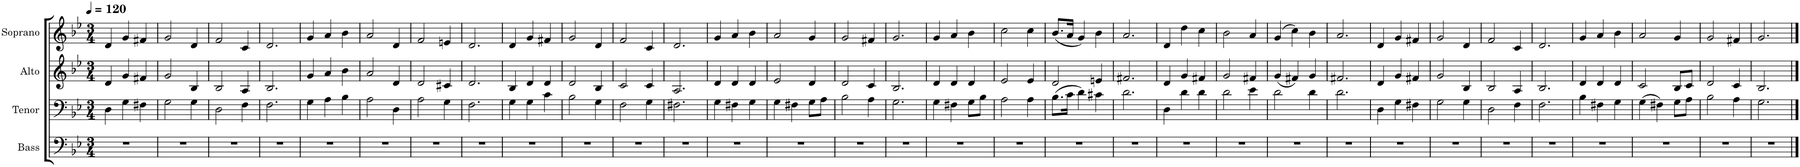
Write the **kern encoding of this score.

**kern	**kern	**kern	**kern
*part4	*part3	*part2	*part1
*staff4	*staff3	*staff2	*staff1
*I"Bass	*I"Tenor	*I"Alto	*I"Soprano
*I'B.	*I'T.	*I'A.	*I'S.
*clefF4	*clefF4	*clefG2	*clefG2
*k[b-e-]	*k[b-e-]	*k[b-e-]	*k[b-e-]
*M3/4	*M3/4	*M3/4	*M3/4
*MM120	*MM120	*MM120	*MM120
=1	=1	=1	=1
2.r	4D\	4d/	4d/
.	4G\	4g/	4g/
.	4F#X\	4f#X/	4f#X/
=2	=2	=2	=2
2.r	2G\	2g/	2g/
.	4G\	4B-/	4d/
=3	=3	=3	=3
2.r	2D\	2B-/	2f/
.	4F\	4A/	4c/
=4	=4	=4	=4
2.r	2.F\	2.B-/	2.d/
=5	=5	=5	=5
2.r	4G\	4g/	4g/
.	4A\	4a/	4a/
.	4B-\	4b-\	4b-\
=6	=6	=6	=6
2.r	2A\	2a/	2a/
.	4D\	4d/	4d/
=7	=7	=7	=7
2.r	2A\	2d/	2f/
.	4G\	4c#X/	4en/
=8	=8	=8	=8
2.r	2.F\	2.d/	2.d/
=9	=9	=9	=9
2.r	4G\	4B-/	4d/
.	4G\	4d/	4g/
.	4c\	4d/	4f#X/
=10	=10	=10	=10
2.r	2B-\	2d/	2g/
.	4G\	4B-/	4d/
=11	=11	=11	=11
2.r	2F\	2c/	2f/
.	4G\	4c/	4c/
=12	=12	=12	=12
2.r	2.F#X\	2.A/	2.d/
=13	=13	=13	=13
2.r	4G\	4d/	4g/
.	4F#X\	4d/	4a/
.	4G\	4d/	4b-\
=14	=14	=14	=14
2.r	4G\	2e-/	2a/
.	4F#X\	.	.
.	8G\L	4d/	4g/
.	8A\J	.	.
=15	=15	=15	=15
2.r	2B-\	2d/	2g/
.	4A\	4c/	4f#X/
=16	=16	=16	=16
2.r	2.G\	2.B-/	2.g/
=17	=17	=17	=17
2.r	4G\	4d/	4g/
.	4F#X\	4d/	4a/
.	8G\L	4d/	4b-\
.	8B-\J	.	.
=18	=18	=18	=18
2.r	2A\	2e-/	2cc\
.	4A\	4e-/	4cc\
=19	=19	=19	=19
2.r	(8.B-\L	2d/	(8.b-/L
.	16c\Jk	.	16a/Jk
.	4d\)	.	4g/)
.	4c#X\	4en/	4b-\
=20	=20	=20	=20
2.r	2.d\	2.f#X/	2.a/
=21	=21	=21	=21
2.r	4D\	4d/	4d/
.	4d\	4g/	4dd\
.	4d\	4f#X/	4cc\
=22	=22	=22	=22
2.r	2d\	2g/	2b-\
.	4e-\	4f#X/	4a/
=23	=23	=23	=23
2.r	2d\	(4g/	(4g/
.	.	4f#X/)	4cc\)
.	4d\	4g/	4b-\
=24	=24	=24	=24
2.r	2.d\	2.f#X/	2.a/
=25	=25	=25	=25
2.r	4D\	4d/	4d/
.	4G\	4g/	4g/
.	4F#X\	4f#X/	4f#X/
=26	=26	=26	=26
2.r	2G\	2g/	2g/
.	4G\	4B-/	4d/
=27	=27	=27	=27
2.r	2D\	2B-/	2f/
.	4F\	4A/	4c/
=28	=28	=28	=28
2.r	2.F\	2.B-/	2.d/
=29	=29	=29	=29
2.r	4B-\	4d/	4g/
.	4F#X\	4d/	4a/
.	4G\	4d/	4b-\
=30	=30	=30	=30
2.r	(4G\	2c/	2a/
.	4F#X\)	.	.
.	8G\L	8B-/L	4g/
.	8A\J	8c/J	.
=31	=31	=31	=31
2.r	2B-\	2d/	2g/
.	4A\	4c/	4f#X/
=32	=32	=32	=32
2.r	2.G\	2.B-/	2.g/
==	==	==	==
*-	*-	*-	*-
